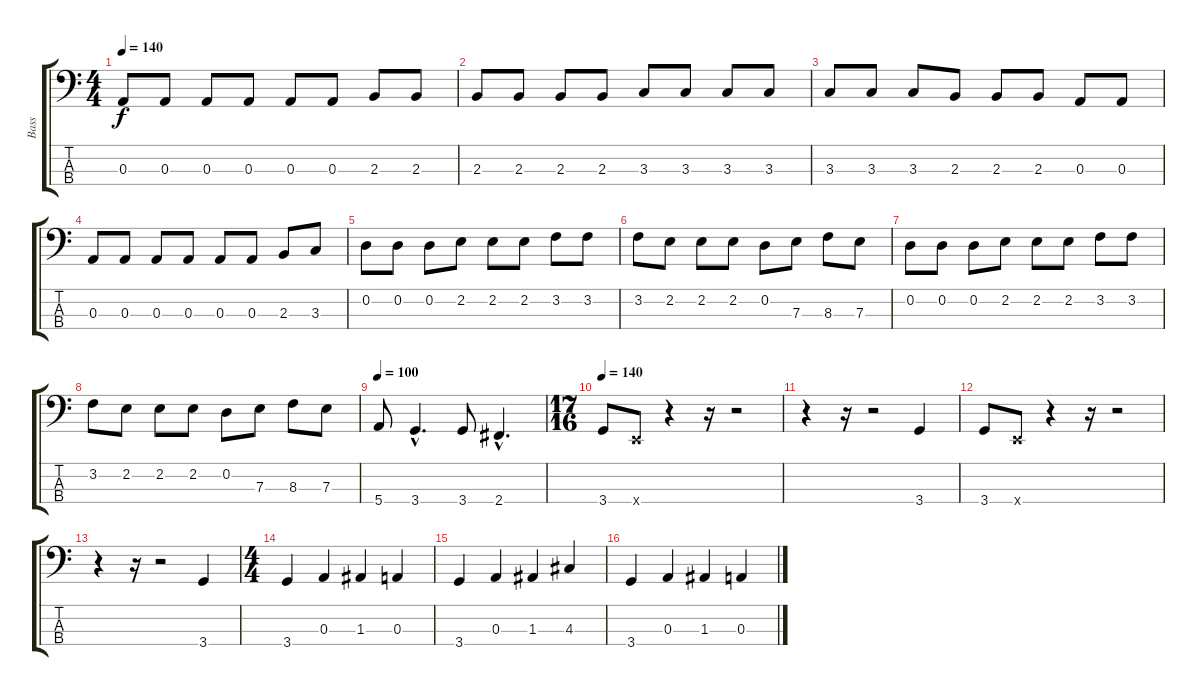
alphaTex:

\track ("Bass" "Bass") {instrument electricbassfinger}
\staff {score tabs}
\tuning (G2 D2 A1 E1) {hide}
\ts (4 4)
\tempo 140
\clef f4
\ks c
0.3.8{dy f} 0.3.8 0.3.8 0.3.8 0.3.8 0.3.8 2.3.8 2.3.8 |
2.3.8 2.3.8 2.3.8 2.3.8 3.3.8 3.3.8 3.3.8 3.3.8 |
3.3.8 3.3.8 3.3.8 2.3.8 2.3.8 2.3.8 0.3.8 0.3.8 |
0.3.8 0.3.8 0.3.8 0.3.8 0.3.8 0.3.8 2.3.8 3.3.8 |
0.2.8 0.2.8 0.2.8 2.2.8 2.2.8 2.2.8 3.2.8 3.2.8 |
3.2.8 2.2.8 2.2.8 2.2.8 0.2.8 7.3.8 8.3.8 7.3.8 |
0.2.8 0.2.8 0.2.8 2.2.8 2.2.8 2.2.8 3.2.8 3.2.8 |
3.2.8 2.2.8 2.2.8 2.2.8 0.2.8 7.3.8 8.3.8 7.3.8 |
\tempo 100
5.4.8 3.4{hac}.4{d} 3.4.8 2.4{hac}.4{d} |
\ts (17 16)
\tempo 120
\tempo 140
3.4.8 0.4{x}.8 r.4 r.16 r.2 |
r.4 r.16 r.2 3.4.4 |
3.4.8 0.4{x}.8 r.4 r.16 r.2 |
r.4 r.16 r.2 3.4.4 |
\ts (4 4)
3.4.4 0.3.4 1.3.4 0.3.4 |
3.4.4 0.3.4 1.3.4 4.3.4 |
3.4.4 0.3.4 1.3.4 0.3.4
